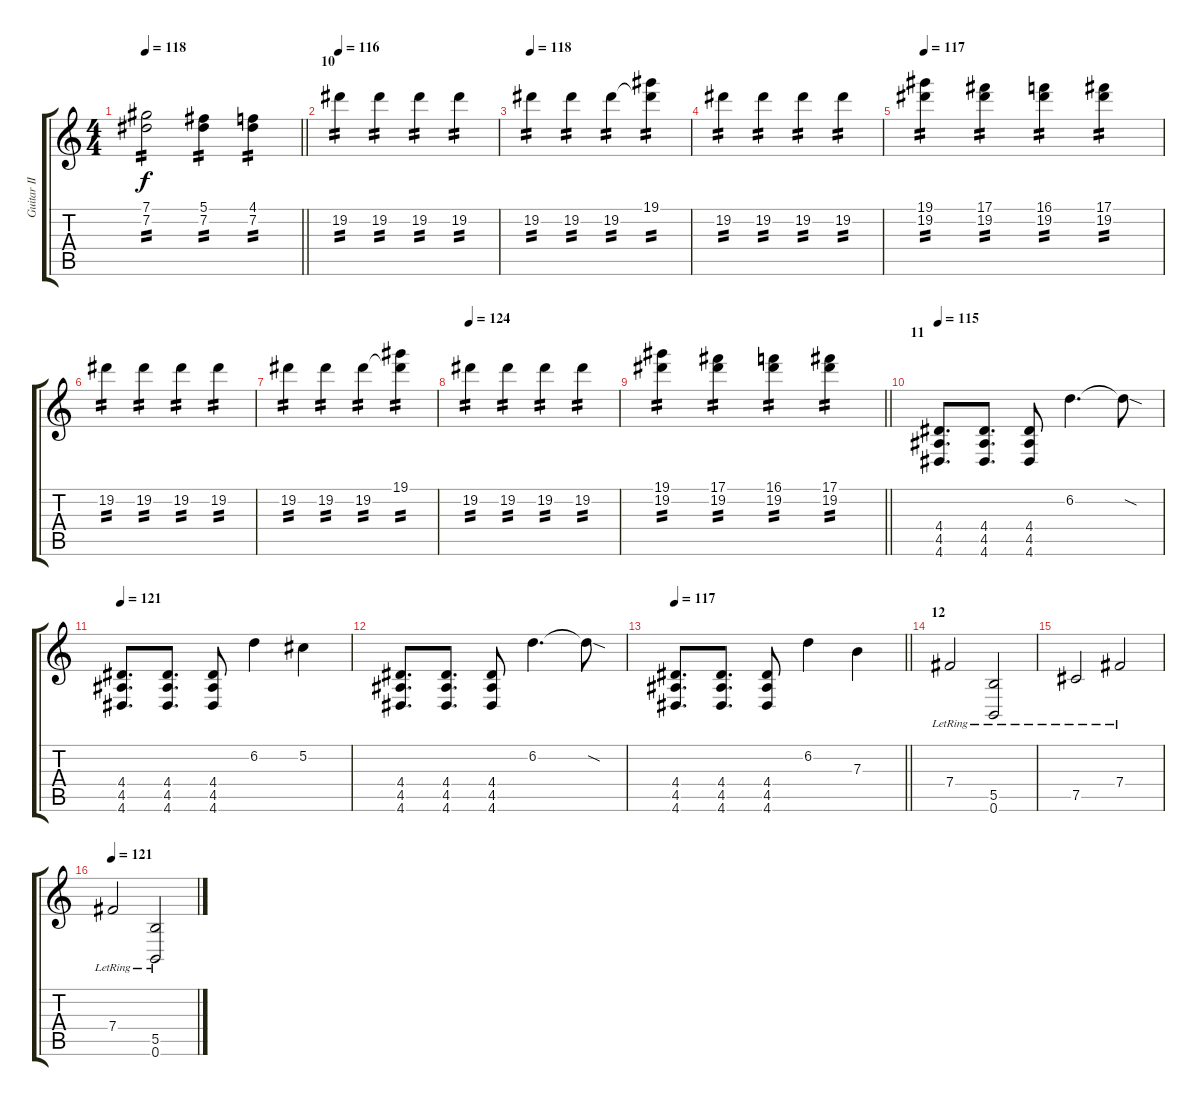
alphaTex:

\track ("Guitar II" "Guitar II") {instrument distortionguitar}
\staff {score tabs}
\tuning (Db4 Ab3 E3 B2 Gb2 B1) {hide}
\ts (4 4)
\tempo 118
\clef g2
\barLineRight lightlight
\ks c
(7.1 7.2).2{tp 2 dy f} (5.1 7.2).4{tp 2} (4.1 7.2).4{tp 2} |
\section ("" "10")
\tempo 116
19.2.4{tp 2} 19.2.4{tp 2} 19.2.4{tp 2} 19.2.4{tp 2} |
\tempo 118
19.2.4{tp 2} 19.2.4{tp 2} 19.2.4{tp 2} (19.1 19.2{t}).4{tp 2} |
19.2.4{tp 2} 19.2.4{tp 2} 19.2.4{tp 2} 19.2.4{tp 2} |
\tempo 117
(19.1 19.2).4{tp 2} (17.1 19.2).4{tp 2} (16.1 19.2).4{tp 2} (17.1 19.2).4{tp 2} |
19.2.4{tp 2} 19.2.4{tp 2} 19.2.4{tp 2} 19.2.4{tp 2} |
19.2.4{tp 2} 19.2.4{tp 2} 19.2.4{tp 2} (19.1 19.2{t}).4{tp 2} |
\tempo 124
19.2.4{tp 2} 19.2.4{tp 2} 19.2.4{tp 2} 19.2.4{tp 2} |
\barLineRight lightlight
(19.1 19.2).4{tp 2} (17.1 19.2).4{tp 2} (16.1 19.2).4{tp 2} (17.1 19.2).4{tp 2} |
\section ("" "11")
\tempo 115
(4.4 4.5 4.6).8{d instrument distortionguitar} (4.4 4.5 4.6).8{d} (4.4 4.5 4.6).8 6.2.4{d} 6.2{sod t}.8 |
\tempo 121
(4.4 4.5 4.6).8{d} (4.4 4.5 4.6).8{d} (4.4 4.5 4.6).8 6.2.4 5.2.4 |
(4.4 4.5 4.6).8{d} (4.4 4.5 4.6).8{d} (4.4 4.5 4.6).8 6.2.4{d} 6.2{sod t}.8 |
\tempo 117
\barLineRight lightlight
(4.4 4.5 4.6).8{d} (4.4 4.5 4.6).8{d} (4.4 4.5 4.6).8 6.2.4 7.3.4 |
\section ("" "12")
7.4{lr}.2 (5.5{lr} 0.6{lr}).2 |
7.5{lr}.2 7.4{lr}.2 |
\tempo 121
7.4{lr}.2 (5.5{lr} 0.6{lr}).2
